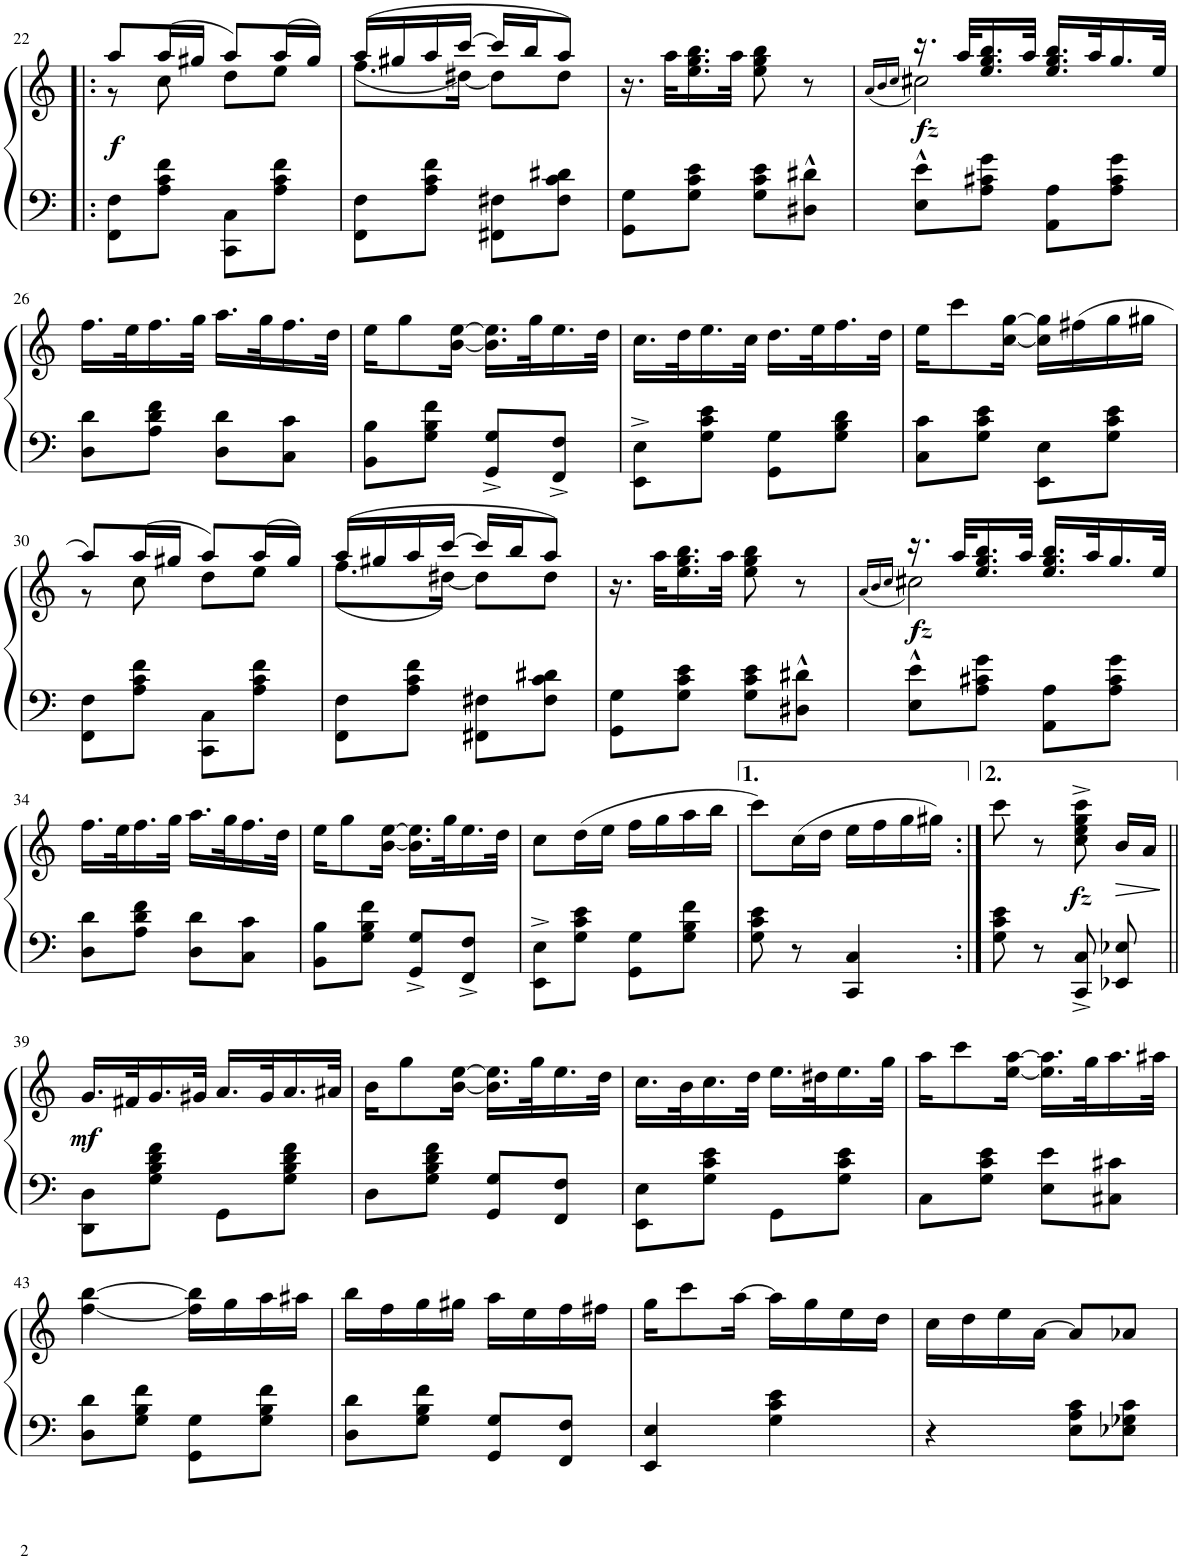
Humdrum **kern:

**kern	**kern	**dynam
*part1	*part1	*part1
*staff2	*staff1	*staff1/2
*I"Piano	*	*
*I'Pno.	*	*
!!LO:PB:g=z
*clefF4	*clefG2	*
*k[]	*k[]	*
*M2/4	*M2/4	*
=22!|:	=22!|:	=22!|:
*	*^	*
!	!	!	!LO:DY:b
8FF\ 8F\L	8aa/L	8r	f
8A\ 8c\ 8f\J	(16aa/L	8cc\	.
.	16gg#X/JJ	.	.
8CC\ 8C\L	8aa/L)	8dd\L	.
8A\ 8c\ 8f\J	(16aa/L	8ee\J	.
.	16gg#/JJ)	.	.
=23	=23	=23	=23
8FF\ 8F\L	(16aa/LL	(8.ff\L	.
.	16gg#X/	.	.
8A\ 8c\ 8f\J	16aa/	.	.
.	[16ccc/JJ	[16dd#X\Jk)	.
8FF#X\ 8F#X\L	16ccc/LL]	8dd#\L]	.
.	16bb/J	.	.
8F#\ 8c\ 8d#X\J	8aa/J)	8dd#\J	.
*	*v	*v	*
=24	=24	=24
8GG\ 8G\L	16.r	.
.	32aa\KLL	.
8G\ 8c\ 8e\J	16.ee\ 16.gg\ 16.bb\	.
.	32aa\JJk	.
8G\ 8c\ 8e\L	8ee\ 8gg\ 8bb\	.
8D#X\^^ 8d#X\^^J	8r	.
=25	=25	=25
*	*^	*
.	.	(16qa/LL	.
.	.	16qb/	.
.	.	16qcc/JJ	.
!	!	!	!LO:DY:b
8E\^^ 8e\^^L	16.r	2cc#X\)	fz
.	32aa/KLL	.	.
8A\ 8c#X\ 8g\J	16.ee/ 16.gg/ 16.bb/	.	.
.	32aa/JJk	.	.
8AA\ 8A\L	16.ee/ 16.gg/ 16.bb/LL	.	.
.	32aa/K	.	.
8A\ 8c#\ 8g\J	16.gg/	.	.
.	32ee/JJk	.	.
*	*v	*v	*
!!LO:LB:g=z
=26	=26	=26
8D\ 8d\L	16.ff\LL	.
.	32ee\K	.
8A\ 8d\ 8f\J	16.ff\	.
.	32gg\JJk	.
8D\ 8d\L	16.aa\LL	.
.	32gg\K	.
8C\ 8c\J	16.ff\	.
.	32dd\JJk	.
=27	=27	=27
8BB\ 8B\L	16ee\KL	.
.	8gg\	.
8G\ 8B\ 8f\J	.	.
.	[16b\ [16ee\Jk	.
8GG/^ 8G/^L	16.b\] 16.ee\]LL	.
.	32gg\K	.
8FF/^ 8F/^J	16.ee\	.
.	32dd\JJk	.
=28	=28	=28
8EE\^ 8E\^L	16.cc\LL	.
.	32dd\K	.
8G\ 8c\ 8e\J	16.ee\	.
.	32cc\JJk	.
8GG\ 8G\L	16.dd\LL	.
.	32ee\K	.
8G\ 8B\ 8d\J	16.ff\	.
.	32dd\JJk	.
=29	=29	=29
8C\ 8c\L	16ee\KL	.
.	8ccc\	.
8G\ 8c\ 8e\J	.	.
.	[16cc\ [16gg\Jk	.
8EE\ 8E\L	16cc\] 16gg\]LL	.
.	(16ff#X\	.
8G\ 8c\ 8e\J	16gg\	.
.	16gg#X\JJ	.
!!LO:LB:g=z
=30	=30	=30
*	*^	*
8FF\ 8F\L	8aa/L)	8r	.
8A\ 8c\ 8f\J	(16aa/L	8cc\	.
.	16gg#X/JJ	.	.
8CC\ 8C\L	8aa/L)	8dd\L	.
8A\ 8c\ 8f\J	(16aa/L	8ee\J	.
.	16gg#/JJ)	.	.
=31	=31	=31	=31
8FF\ 8F\L	(16aa/LL	(8.ff\L	.
.	16gg#X/	.	.
8A\ 8c\ 8f\J	16aa/	.	.
.	[16ccc/JJ	[16dd#X\Jk)	.
8FF#X\ 8F#X\L	16ccc/LL]	8dd#\L]	.
.	16bb/J	.	.
8F#\ 8c\ 8d#X\J	8aa/J)	8dd#\J	.
*	*v	*v	*
=32	=32	=32
8GG\ 8G\L	16.r	.
.	32aa\KLL	.
8G\ 8c\ 8e\J	16.ee\ 16.gg\ 16.bb\	.
.	32aa\JJk	.
8G\ 8c\ 8e\L	8ee\ 8gg\ 8bb\	.
8D#X\^^ 8d#X\^^J	8r	.
=33	=33	=33
*	*^	*
.	.	(16qa/LL	.
.	.	16qb/	.
.	.	16qcc/JJ	.
!	!	!	!LO:DY:b
8E\^^ 8e\^^L	16.r	2cc#X\)	fz
.	32aa/KLL	.	.
8A\ 8c#X\ 8g\J	16.ee/ 16.gg/ 16.bb/	.	.
.	32aa/JJk	.	.
8AA\ 8A\L	16.ee/ 16.gg/ 16.bb/LL	.	.
.	32aa/K	.	.
8A\ 8c#\ 8g\J	16.gg/	.	.
.	32ee/JJk	.	.
*	*v	*v	*
!!LO:LB:g=z
=34	=34	=34
8D\ 8d\L	16.ff\LL	.
.	32ee\K	.
8A\ 8d\ 8f\J	16.ff\	.
.	32gg\JJk	.
8D\ 8d\L	16.aa\LL	.
.	32gg\K	.
8C\ 8c\J	16.ff\	.
.	32dd\JJk	.
=35	=35	=35
8BB\ 8B\L	16ee\KL	.
.	8gg\	.
8G\ 8B\ 8f\J	.	.
.	[16b\ [16ee\Jk	.
8GG/^ 8G/^L	16.b\] 16.ee\]LL	.
.	32gg\K	.
8FF/^ 8F/^J	16.ee\	.
.	32dd\JJk	.
=36	=36	=36
8EE\^ 8E\^L	8cc\L	.
8G\ 8c\ 8e\J	(16dd\L	.
.	16ee\JJ	.
8GG\ 8G\L	16ff\LL	.
.	16gg\	.
8G\ 8B\ 8f\J	16aa\	.
.	16bb\JJ	.
=37	=37	=37
8G\ 8c\ 8e\	8ccc\L)	.
8r	(16cc\L	.
.	16dd\JJ	.
4CC/ 4C/	16ee\LL	.
.	16ff\	.
.	16gg\	.
.	16gg#X\JJ)	.
=38:|!	=38:|!	=38:|!
8G\ 8c\ 8e\	8ccc\	.
8r	8r	.
!	!	!LO:DY:b
8CC/^ 8C/^	8cc\^ 8ee\^ 8gg\^ 8ccc\^	fz
!	!	!LO:HP:b
8EE-X/ 8E-X/	16b/LL	>
.	16a/JJ	.
.	.	]
!!LO:LB:g=z
=39||	=39||	=39||
!	!	!LO:DY:b
8DD\ 8D\L	16.g/LL	mf
.	32f#X/K	.
8G\ 8B\ 8d\ 8f\J	16.g/	.
.	32g#X/JJk	.
8GG\L	16.a/LL	.
.	32g#/K	.
8G\ 8B\ 8d\ 8f\J	16.a/	.
.	32a#X/JJk	.
=40	=40	=40
8D\L	16b\KL	.
.	8gg\	.
8G\ 8B\ 8d\ 8f\J	.	.
.	[16b\ [16ee\Jk	.
8GG/ 8G/L	16.b\] 16.ee\]LL	.
.	32gg\K	.
8FF/ 8F/J	16.ee\	.
.	32dd\JJk	.
=41	=41	=41
8EE\ 8E\L	16.cc\LL	.
.	32b\K	.
8G\ 8c\ 8e\J	16.cc\	.
.	32dd\JJk	.
8GG\L	16.ee\LL	.
.	32dd#X\K	.
8G\ 8c\ 8e\J	16.ee\	.
.	32gg\JJk	.
=42	=42	=42
8C\L	16aa\KL	.
.	8ccc\	.
8G\ 8c\ 8e\J	.	.
.	[16ee\ [16aa\Jk	.
8E\ 8e\L	16.ee\] 16.aa\]LL	.
.	32gg\K	.
8C#X\ 8c#X\J	16.aa\	.
.	32aa#X\JJk	.
!!LO:LB:g=z
=43	=43	=43
8D\ 8d\L	[4ff\ [4bb\	.
8G\ 8B\ 8f\J	.	.
8GG\ 8G\L	16ff\] 16bb\]LL	.
.	16gg\	.
8G\ 8B\ 8f\J	16aa\	.
.	16aa#X\JJ	.
=44	=44	=44
8D\ 8d\L	16bb\LL	.
.	16ff\	.
8G\ 8B\ 8f\J	16gg\	.
.	16gg#X\JJ	.
8GG/ 8G/L	16aa\LL	.
.	16ee\	.
8FF/ 8F/J	16ff\	.
.	16ff#X\JJ	.
=45	=45	=45
4EE/ 4E/	16gg\KL	.
.	8ccc\	.
.	[16aa\Jk	.
4G\ 4c\ 4e\	16aa\LL]	.
.	16gg\	.
.	16ee\	.
.	16dd\JJ	.
=46	=46	=46
4r	16cc\LL	.
.	16dd\	.
.	16ee\	.
.	[16a\JJ	.
8E\ 8A\ 8c\L	8a/L]	.
8E-X\ 8G-X\ 8c\J	8a-X/J	.
=	=	=
*-	*-	*-
